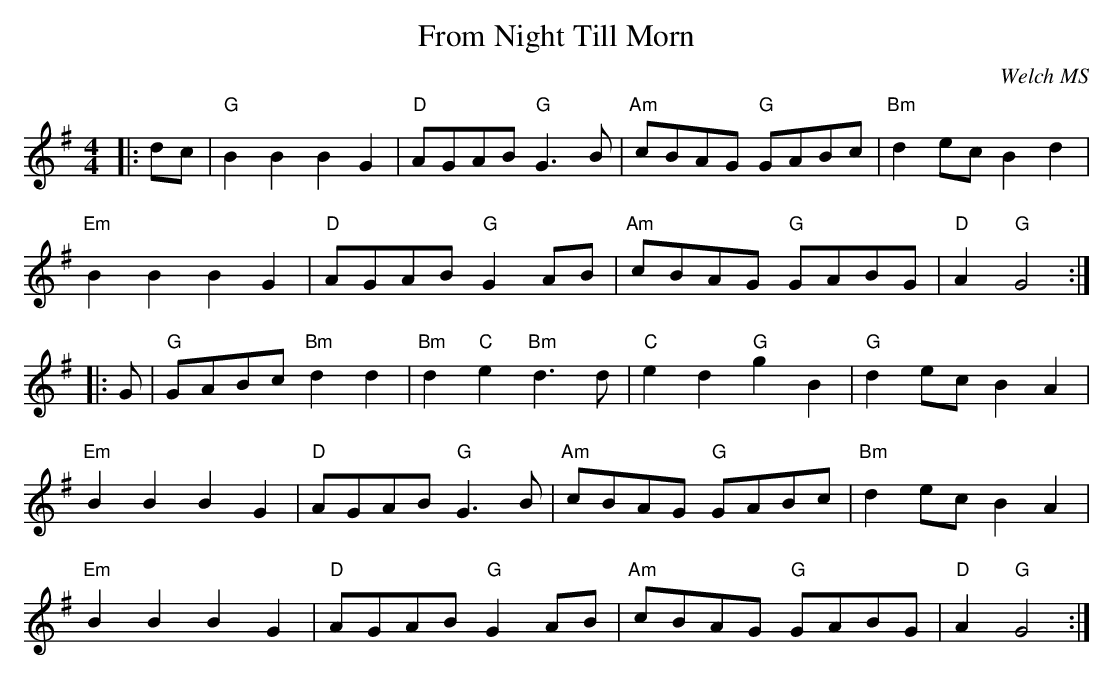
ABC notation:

X:1
T:From Night Till Morn
C:Welch MS
M:4/4
L:1/8
K:G
|: dc | "G" B2B2B2G2 | "D" AGAB "G" G3 B| "Am" cBAG "G" GABc| "Bm" d2ec B2d2 |
       "Em" B2B2B2G2 | "D" AGAB "G" G2AB| "Am" cBAG "G" GABG| "D" A2 "G" G4 :|
|: G | "G" GABc "Bm" d2d2| "Bm" d2 "C" e2 "Bm" d3d | "C" e2d2 "G" g2B2 | "G" d2ec B2A2 |
       "Em" B2B2B2G2 | "D" AGAB "G" G3B | "Am" cBAG "G" GABc| "Bm" d2ec B2A2 |
       "Em" B2B2B2G2 | "D" AGAB "G" G2AB| "Am" cBAG "G" GABG| "D" A2 "G" G4 :|
